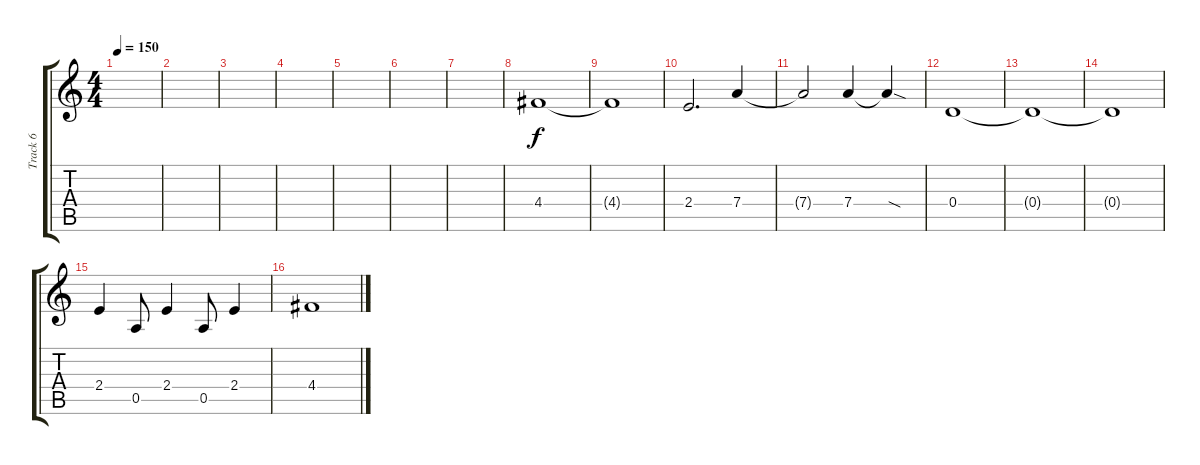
\track ("Track 6" "Track 6") {instrument electricguitarjazz}
\staff {score tabs}
\tuning (E4 B3 G3 D3 A2 E2) {hide}
\ts (4 4)
\tempo 150
\clef g2
\ks c
|
|
|
|
|
|
|
4.4.1 |
4.4{t}.1 |
2.4.2{d} 7.4.4 |
7.4{t}.2 7.4.4 7.4{sod t}.4 |
0.4.1 |
0.4{t}.1 |
0.4{t}.1 |
2.4.4 0.5.8 2.4.4 0.5.8 2.4.4 |
4.4.1
